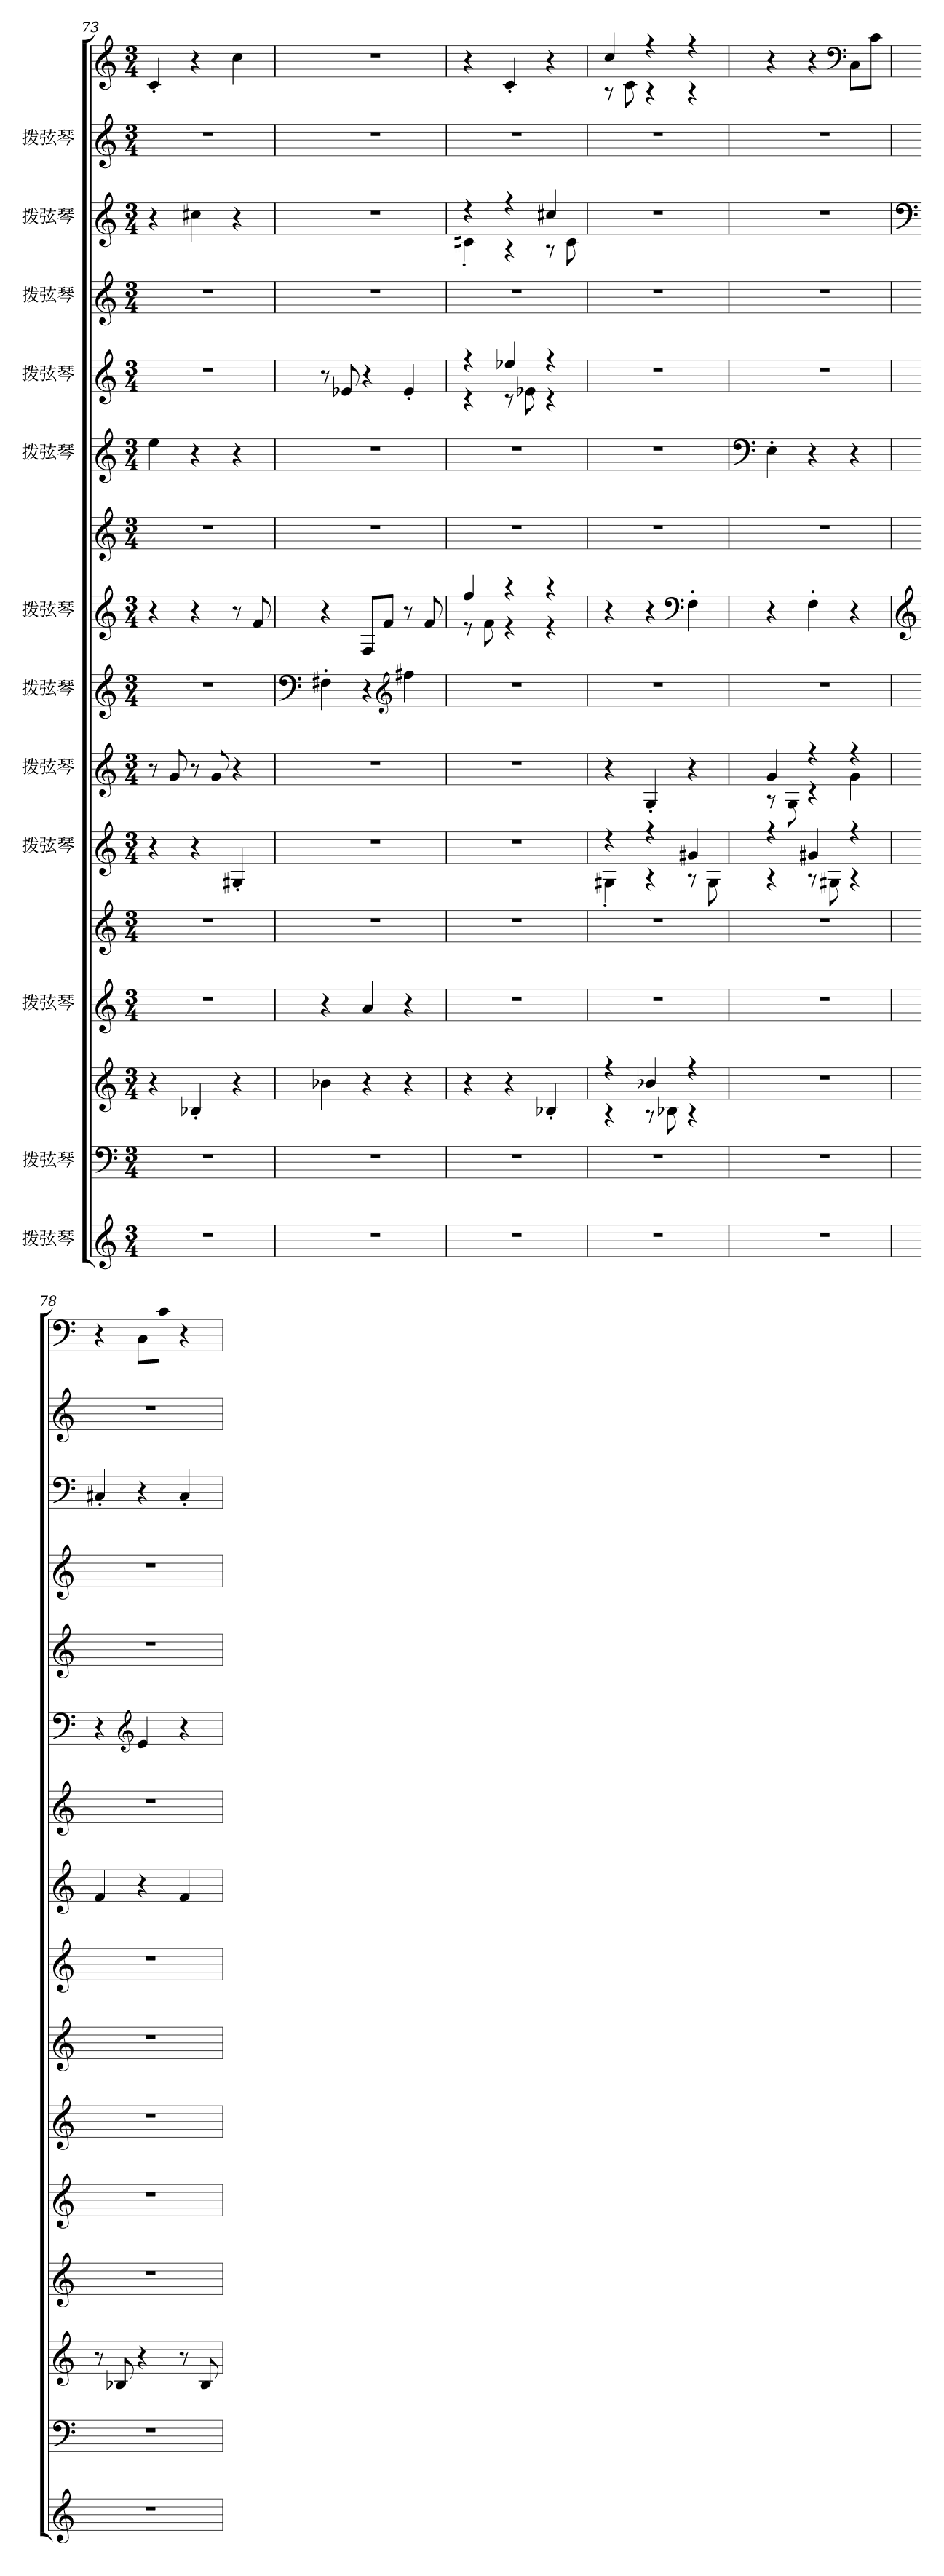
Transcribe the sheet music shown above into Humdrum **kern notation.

**kern	**kern	**kern	**kern	**kern	**kern	**kern	**kern	**kern	**kern	**kern	**kern	**kern	**kern	**kern	**kern
*part12	*part11	*part11	*part10	*part10	*part9	*part8	*part7	*part6	*part6	*part5	*part4	*part3	*part2	*part1	*part1
*staff16	*staff15	*staff14	*staff13	*staff12	*staff11	*staff10	*staff9	*staff8	*staff7	*staff6	*staff5	*staff4	*staff3	*staff2	*staff1
*I"拨弦琴	*I"拨弦琴	*	*I"拨弦琴	*	*I"拨弦琴	*I"拨弦琴	*I"拨弦琴	*I"拨弦琴	*	*I"拨弦琴	*I"拨弦琴	*I"拨弦琴	*I"拨弦琴	*I"拨弦琴	*
*clefG2	*clefF4	*clefG2	*clefG2	*clefG2	*clefG2	*clefG2	*clefG2	*clefG2	*clefG2	*clefG2	*clefG2	*clefG2	*clefG2	*clefG2	*clefG2
*k[]	*k[]	*k[]	*k[]	*k[]	*k[]	*k[]	*k[]	*k[]	*k[]	*k[]	*k[]	*k[]	*k[]	*k[]	*k[]
*M3/4	*M3/4	*M3/4	*M3/4	*M3/4	*M3/4	*M3/4	*M3/4	*M3/4	*M3/4	*M3/4	*M3/4	*M3/4	*M3/4	*M3/4	*M3/4
=73	=73	=73	=73	=73	=73	=73	=73	=73	=73	=73	=73	=73	=73	=73	=73
2.r	2.r	4r	2.r	2.r	4r	8r	2.r	4r	2.r	4ee\	2.r	2.r	4r	2.r	4c'/
.	.	.	.	.	.	8g/	.	.	.	.	.	.	.	.	.
.	.	4B-X'/	.	.	4r	8r	.	4r	.	4r	.	.	4cc#X\	.	4r
.	.	.	.	.	.	8g/	.	.	.	.	.	.	.	.	.
.	.	4r	.	.	4G#X'/	4r	.	8r	.	4r	.	.	4r	.	4cc\
.	.	.	.	.	.	.	.	8f/	.	.	.	.	.	.	.
=74	=74	=74	=74	=74	=74	=74	=74	=74	=74	=74	=74	=74	=74	=74	=74
*	*	*	*	*	*	*	*clefF4	*	*	*	*	*	*	*	*
2.r	2.r	4b-X\	4r	2.r	2.r	2.r	4F#X'\	4r	2.r	2.r	8r	2.r	2.r	2.r	2.r
.	.	.	.	.	.	.	.	.	.	.	8e-X/	.	.	.	.
.	.	4r	4a/	.	.	.	4r	8F/L	.	.	4r	.	.	.	.
.	.	.	.	.	.	.	.	8f/J	.	.	.	.	.	.	.
*	*	*	*	*	*	*	*clefG2	*	*	*	*	*	*	*	*
.	.	4r	4r	.	.	.	4ff#X\	8r	.	.	4e-'/	.	.	.	.
.	.	.	.	.	.	.	.	8f/	.	.	.	.	.	.	.
=75	=75	=75	=75	=75	=75	=75	=75	=75	=75	=75	=75	=75	=75	=75	=75
*	*	*	*	*	*	*	*	*^	*	*	*^	*	*^	*	*
2.r	2.r	4r	2.r	2.r	2.r	2.r	2.r	4ff/	8r	2.r	2.r	4r	4r	2.r	4r	4c#X'\	2.r	4r
.	.	.	.	.	.	.	.	.	8f\	.	.	.	.	.	.	.	.	.
.	.	4r	.	.	.	.	.	4r	4r	.	.	4ee-X/	8r	.	4r	4r	.	4c'/
.	.	.	.	.	.	.	.	.	.	.	.	.	8e-X\	.	.	.	.	.
.	.	4B-X'/	.	.	.	.	.	4r	4r	.	.	4r	4r	.	4cc#X/	8r	.	4r
.	.	.	.	.	.	.	.	.	.	.	.	.	.	.	.	8c#\	.	.
*	*	*	*	*	*	*	*	*v	*v	*	*	*v	*v	*	*v	*v	*	*
!!LO:PB:g=z
=76	=76	=76	=76	=76	=76	=76	=76	=76	=76	=76	=76	=76	=76	=76	=76
*	*	*^	*	*	*^	*	*	*	*	*	*	*	*	*	*^
2.r	2.r	4r	4r	2.r	2.r	4r	4G#X'\	4r	2.r	4r	2.r	2.r	2.r	2.r	2.r	2.r	4cc/	8r
.	.	.	.	.	.	.	.	.	.	.	.	.	.	.	.	.	.	8c\
.	.	4b-X/	8r	.	.	4r	4r	4G'/	.	4r	.	.	.	.	.	.	4r	4r
.	.	.	8B-X\	.	.	.	.	.	.	.	.	.	.	.	.	.	.	.
*	*	*	*	*	*	*	*	*	*	*clefF4	*	*	*	*	*	*	*	*
.	.	4r	4r	.	.	4g#X/	8r	4r	.	4F'\	.	.	.	.	.	.	4r	4r
.	.	.	.	.	.	.	8G#\	.	.	.	.	.	.	.	.	.	.	.
*	*	*v	*v	*	*	*	*	*	*	*	*	*	*	*	*	*	*v	*v
=77	=77	=77	=77	=77	=77	=77	=77	=77	=77	=77	=77	=77	=77	=77	=77	=77
*	*	*	*	*	*	*	*	*	*	*	*clefF4	*	*	*	*	*
*	*	*	*	*	*	*	*^	*	*	*	*	*	*	*	*	*
2.r	2.r	2.r	2.r	2.r	4r	4r	4g/	8r	2.r	4r	2.r	4E'\	2.r	2.r	2.r	2.r	4r
.	.	.	.	.	.	.	.	8G\	.	.	.	.	.	.	.	.	.
.	.	.	.	.	4g#X/	8r	4r	4r	.	4F'\	.	4r	.	.	.	.	4r
.	.	.	.	.	.	8G#X\	.	.	.	.	.	.	.	.	.	.	.
*	*	*	*	*	*	*	*	*	*	*	*	*	*	*	*	*	*clefF4
.	.	.	.	.	4r	4r	4r	4g\	.	4r	.	4r	.	.	.	.	8C\L
.	.	.	.	.	.	.	.	.	.	.	.	.	.	.	.	.	8c\J
*	*	*	*	*	*v	*v	*	*	*	*	*	*	*	*	*	*	*
*	*	*	*	*	*	*v	*v	*	*	*	*	*	*	*	*	*
=78	=78	=78	=78	=78	=78	=78	=78	=78	=78	=78	=78	=78	=78	=78	=78
*	*	*	*	*	*	*	*	*clefG2	*	*	*	*	*clefF4	*	*
2.r	2.r	8r	2.r	2.r	2.r	2.r	2.r	4f/	2.r	4r	2.r	2.r	4C#X'/	2.r	4r
.	.	8B-X/	.	.	.	.	.	.	.	.	.	.	.	.	.
*	*	*	*	*	*	*	*	*	*	*clefG2	*	*	*	*	*
.	.	4r	.	.	.	.	.	4r	.	4e/	.	.	4r	.	8C\L
.	.	.	.	.	.	.	.	.	.	.	.	.	.	.	8c\J
.	.	8r	.	.	.	.	.	4f/	.	4r	.	.	4C#'/	.	4r
.	.	8B-/	.	.	.	.	.	.	.	.	.	.	.	.	.
=	=	=	=	=	=	=	=	=	=	=	=	=	=	=	=
*-	*-	*-	*-	*-	*-	*-	*-	*-	*-	*-	*-	*-	*-	*-	*-
